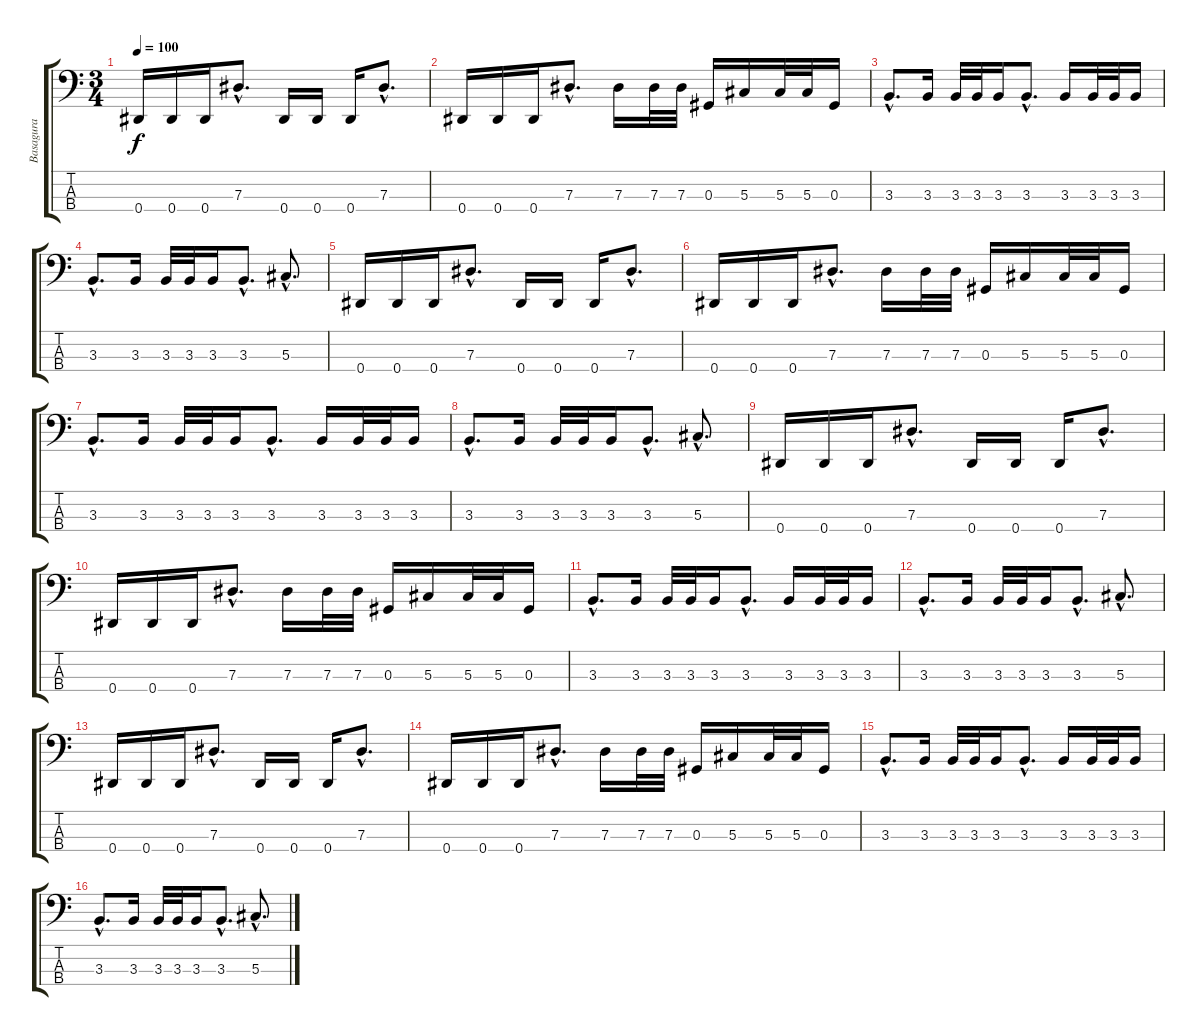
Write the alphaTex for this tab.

\track ("Basagura" "Basagura") {instrument electricbasspick}
\staff {score tabs}
\tuning (Gb2 Db2 Ab1 Eb1) {hide}
\ts (3 4)
\tempo 100
\clef f4
\ks c
0.4.16{dy f} 0.4.16 0.4.16 7.3{hac}.8{d} 0.4.16 0.4.16 0.4.16 7.3{hac}.8{d} |
0.4.16 0.4.16 0.4.16 7.3{hac}.8{d} 7.3.16 7.3.32 7.3.32 0.3.16 5.3.16 5.3.32 5.3.32 0.3.16 |
3.3{hac}.8{d} 3.3.16 3.3.32 3.3.32 3.3.16 3.3{hac}.8{d} 3.3.16 3.3.32 3.3.32 3.3.16 |
3.3{hac}.8{d} 3.3.16 3.3.32 3.3.32 3.3.16 3.3{hac}.8{d} 5.3{hac}.8{d} |
0.4.16 0.4.16 0.4.16 7.3{hac}.8{d} 0.4.16 0.4.16 0.4.16 7.3{hac}.8{d} |
0.4.16 0.4.16 0.4.16 7.3{hac}.8{d} 7.3.16 7.3.32 7.3.32 0.3.16 5.3.16 5.3.32 5.3.32 0.3.16 |
3.3{hac}.8{d} 3.3.16 3.3.32 3.3.32 3.3.16 3.3{hac}.8{d} 3.3.16 3.3.32 3.3.32 3.3.16 |
3.3{hac}.8{d} 3.3.16 3.3.32 3.3.32 3.3.16 3.3{hac}.8{d} 5.3{hac}.8{d} |
0.4.16 0.4.16 0.4.16 7.3{hac}.8{d} 0.4.16 0.4.16 0.4.16 7.3{hac}.8{d} |
0.4.16 0.4.16 0.4.16 7.3{hac}.8{d} 7.3.16 7.3.32 7.3.32 0.3.16 5.3.16 5.3.32 5.3.32 0.3.16 |
3.3{hac}.8{d} 3.3.16 3.3.32 3.3.32 3.3.16 3.3{hac}.8{d} 3.3.16 3.3.32 3.3.32 3.3.16 |
3.3{hac}.8{d} 3.3.16 3.3.32 3.3.32 3.3.16 3.3{hac}.8{d} 5.3{hac}.8{d} |
0.4.16 0.4.16 0.4.16 7.3{hac}.8{d} 0.4.16 0.4.16 0.4.16 7.3{hac}.8{d} |
0.4.16 0.4.16 0.4.16 7.3{hac}.8{d} 7.3.16 7.3.32 7.3.32 0.3.16 5.3.16 5.3.32 5.3.32 0.3.16 |
3.3{hac}.8{d} 3.3.16 3.3.32 3.3.32 3.3.16 3.3{hac}.8{d} 3.3.16 3.3.32 3.3.32 3.3.16 |
3.3{hac}.8{d} 3.3.16 3.3.32 3.3.32 3.3.16 3.3{hac}.8{d} 5.3{hac}.8{d}
